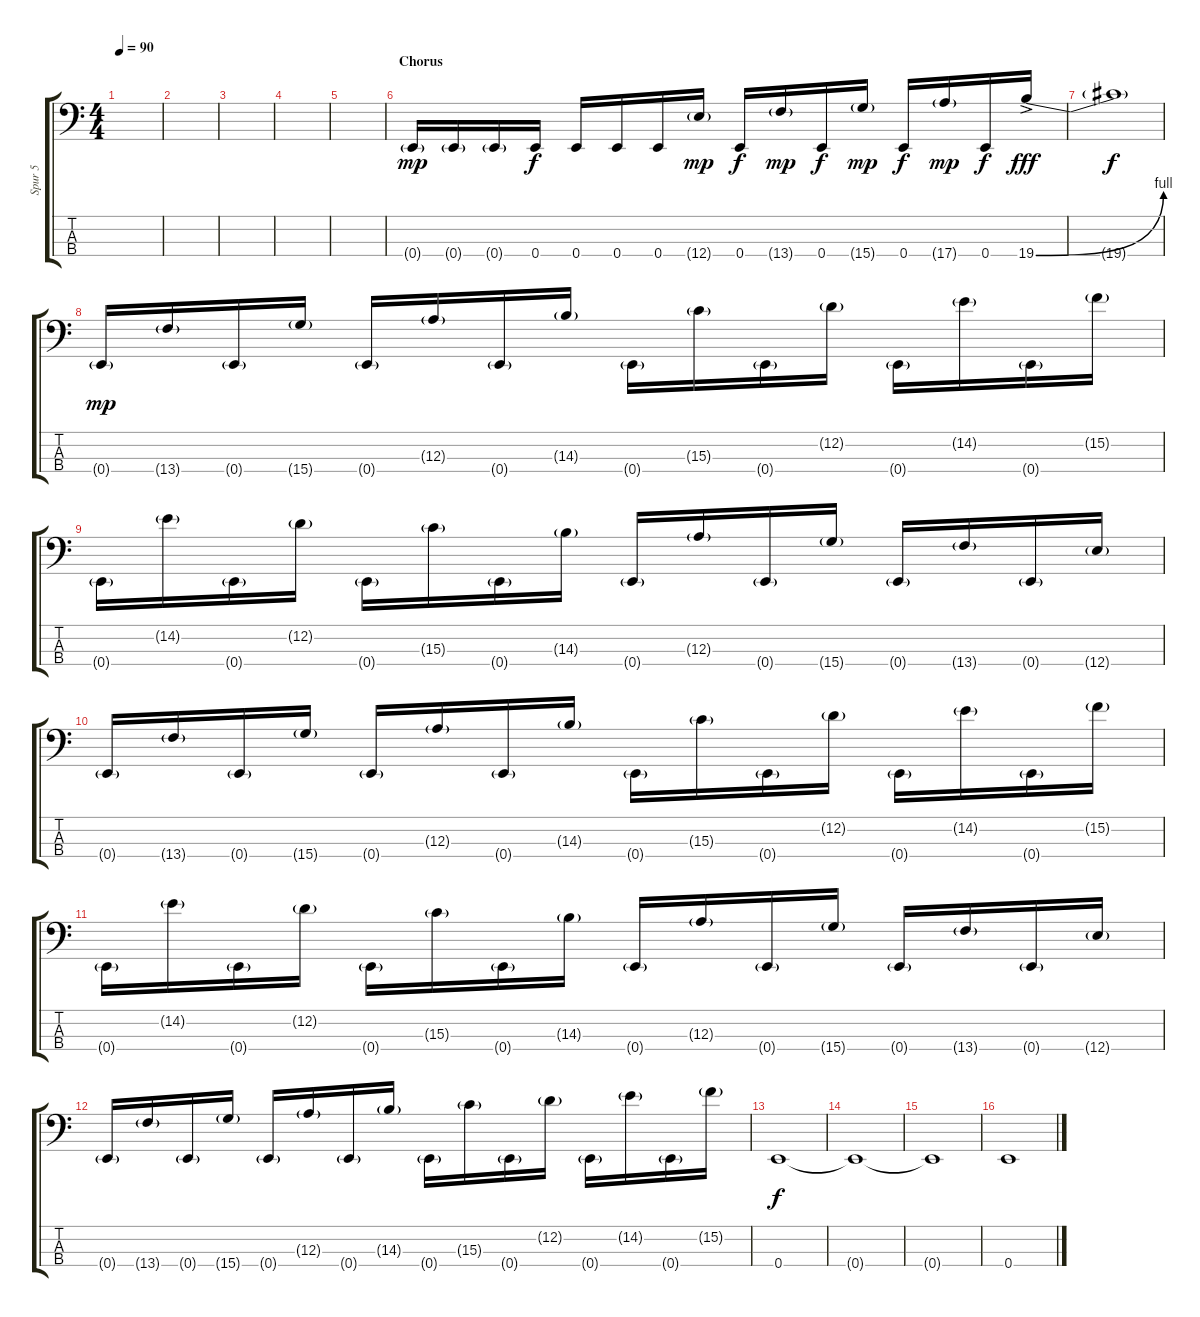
\track ("Spur 5" "Spur 5") {instrument synthbass1}
\staff {score tabs}
\tuning (G2 D2 A1 E1) {hide}
\ts (4 4)
\tempo 90
\clef f4
\ks c
|
|
|
|
|
\section ("" "Chorus")
0.4{g}.16{dy mp} 0.4{g}.16 0.4{g}.16 0.4.16{dy f} 0.4.16 0.4.16 0.4.16 12.4{g}.16{dy mp} 0.4.16{dy f} 13.4{g}.16{dy mp} 0.4.16{dy f} 15.4{g}.16{dy mp} 0.4.16{dy f} 17.4{g}.16{dy mp} 0.4.16{dy f} 19.4{be (bend 0 0 60 4) ac}.16{dy fff} |
19.4{t}.1{dy f} |
0.4{g}.16{dy mp} 13.4{g}.16 0.4{g}.16 15.4{g}.16 0.4{g}.16 12.3{g}.16 0.4{g}.16 14.3{g}.16 0.4{g}.16 15.3{g}.16 0.4{g}.16 12.2{g}.16 0.4{g}.16 14.2{g}.16 0.4{g}.16 15.2{g}.16 |
0.4{g}.16 14.2{g}.16 0.4{g}.16 12.2{g}.16 0.4{g}.16 15.3{g}.16 0.4{g}.16 14.3{g}.16 0.4{g}.16 12.3{g}.16 0.4{g}.16 15.4{g}.16 0.4{g}.16 13.4{g}.16 0.4{g}.16 12.4{g}.16 |
0.4{g}.16 13.4{g}.16 0.4{g}.16 15.4{g}.16 0.4{g}.16 12.3{g}.16 0.4{g}.16 14.3{g}.16 0.4{g}.16 15.3{g}.16 0.4{g}.16 12.2{g}.16 0.4{g}.16 14.2{g}.16 0.4{g}.16 15.2{g}.16 |
0.4{g}.16 14.2{g}.16 0.4{g}.16 12.2{g}.16 0.4{g}.16 15.3{g}.16 0.4{g}.16 14.3{g}.16 0.4{g}.16 12.3{g}.16 0.4{g}.16 15.4{g}.16 0.4{g}.16 13.4{g}.16 0.4{g}.16 12.4{g}.16 |
0.4{g}.16 13.4{g}.16 0.4{g}.16 15.4{g}.16 0.4{g}.16 12.3{g}.16 0.4{g}.16 14.3{g}.16 0.4{g}.16 15.3{g}.16 0.4{g}.16 12.2{g}.16 0.4{g}.16 14.2{g}.16 0.4{g}.16 15.2{g}.16 |
0.4.1{dy f} |
0.4{t}.1 |
0.4{t}.1 |
0.4.1
